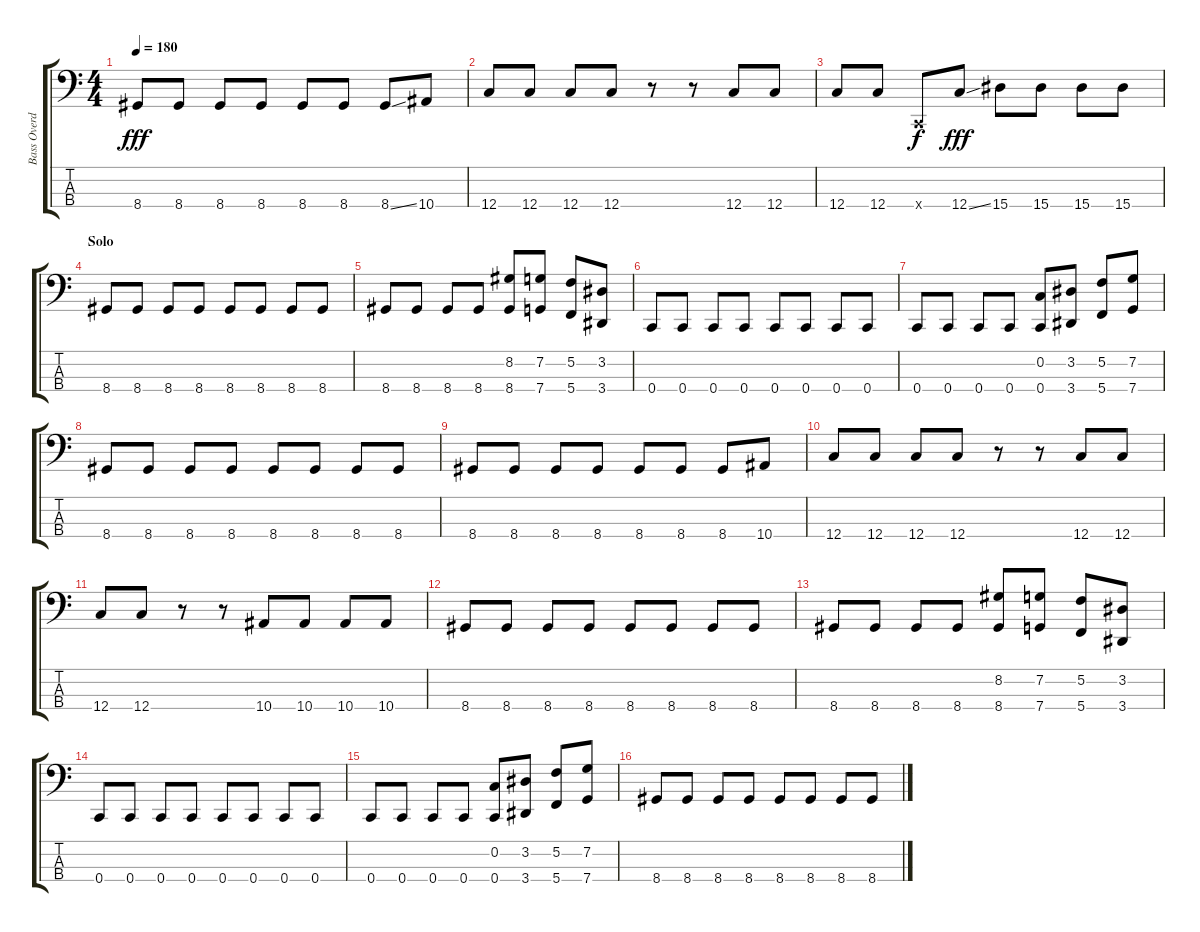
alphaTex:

\track ("Bass Overdub" "Bass Overd") {instrument electricbasspick}
\staff {score tabs}
\tuning (F2 C2 G1 C1) {hide}
\ts (4 4)
\tempo 180
\clef f4
\ks c
8.4.8{dy fff} 8.4.8 8.4.8 8.4.8 8.4.8 8.4.8 8.4{ss}.8 10.4.8 |
12.4.8 12.4.8 12.4.8 12.4.8 r.8 r.8 12.4.8 12.4.8 |
12.4.8 12.4.8 0.4{x}.8{dy f} 12.4{ss}.8{dy fff} 15.4.8 15.4.8 15.4.8 15.4.8 |
\section ("" "Solo")
8.4.8 8.4.8 8.4.8 8.4.8 8.4.8 8.4.8 8.4.8 8.4.8 |
8.4.8 8.4.8 8.4.8 8.4.8 (8.2 8.4).8 (7.2 7.4).8 (5.2 5.4).8 (3.2 3.4).8 |
0.4.8 0.4.8 0.4.8 0.4.8 0.4.8 0.4.8 0.4.8 0.4.8 |
0.4.8 0.4.8 0.4.8 0.4.8 (0.2 0.4).8 (3.2 3.4).8 (5.2 5.4).8 (7.2 7.4).8 |
8.4.8 8.4.8 8.4.8 8.4.8 8.4.8 8.4.8 8.4.8 8.4.8 |
8.4.8 8.4.8 8.4.8 8.4.8 8.4.8 8.4.8 8.4.8 10.4.8 |
12.4.8 12.4.8 12.4.8 12.4.8 r.8 r.8 12.4.8 12.4.8 |
12.4.8 12.4.8 r.8 r.8 10.4.8 10.4.8 10.4.8 10.4.8 |
8.4.8 8.4.8 8.4.8 8.4.8 8.4.8 8.4.8 8.4.8 8.4.8 |
8.4.8 8.4.8 8.4.8 8.4.8 (8.2 8.4).8 (7.2 7.4).8 (5.2 5.4).8 (3.2 3.4).8 |
0.4.8 0.4.8 0.4.8 0.4.8 0.4.8 0.4.8 0.4.8 0.4.8 |
0.4.8 0.4.8 0.4.8 0.4.8 (0.2 0.4).8 (3.2 3.4).8 (5.2 5.4).8 (7.2 7.4).8 |
8.4.8 8.4.8 8.4.8 8.4.8 8.4.8 8.4.8 8.4.8 8.4.8
